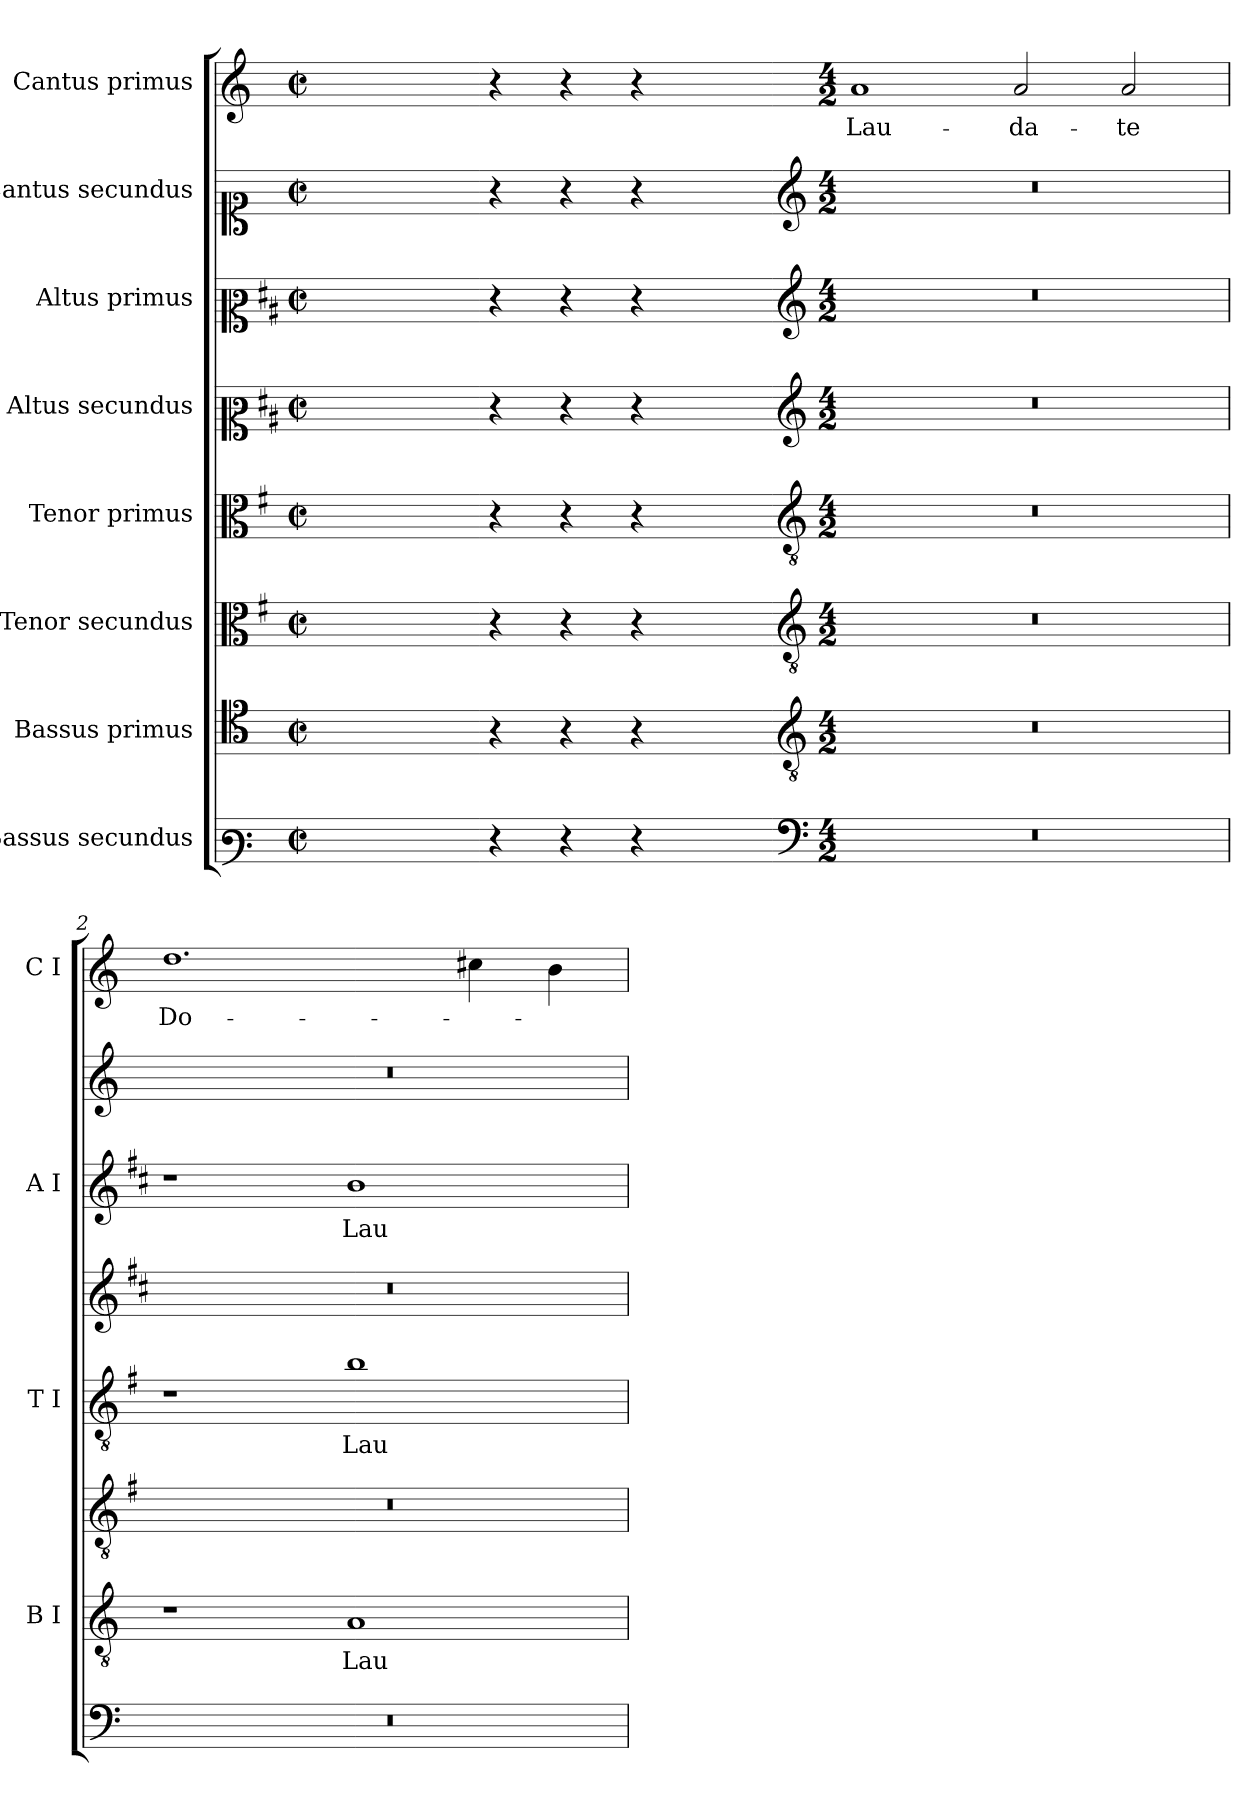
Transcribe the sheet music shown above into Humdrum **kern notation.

**kern	**kern	**text	**kern	**kern	**text	**kern	**kern	**text	**kern	**kern	**text
*part8	*part7	*part7	*part6	*part5	*part5	*part4	*part3	*part3	*part2	*part1	*part1
*staff8	*staff7	*staff7	*staff6	*staff5	*staff5	*staff4	*staff3	*staff3	*staff2	*staff1	*staff1
*I"Bassus secundus	*I"Bassus primus	*	*I"Tenor secundus	*I"Tenor primus	*	*I"Altus secundus	*I"Altus primus	*	*I"Cantus secundus	*I"Cantus primus	*
*	*I'B I	*	*	*I'T I	*	*	*I'A I	*	*	*I'C I	*
*clefF3	*clefC4	*	*clefC3	*clefC3	*	*clefC2	*clefC2	*	*clefC1	*clefG2	*
*	*	*	*ITrd4c7	*ITrd4c7	*	*ITrd1c2	*ITrd1c2	*	*	*	*
*k[]	*k[]	*	*k[]	*k[]	*	*k[]	*k[]	*	*k[]	*k[]	*
*C:	*C:	*	*C:	*C:	*	*C:	*C:	*	*C:	*C:	*
*M2/2	*M2/2	*	*M2/2	*M2/2	*	*M2/2	*M2/2	*	*M2/2	*M2/2	*
*met(c|)	*met(c|)	*	*met(c|)	*met(c|)	*	*met(c|)	*met(c|)	*	*met(c|)	*met(c|)	*
=	=	=	=	=	=	=	=	=	=	=	=
1ryy	1ryy	.	1ryy	1ryy	.	1ryy	1ryy	.	1ryy	1ryy	.
=1X-	=1X-	=1X-	=1X-	=1X-	=1X-	=1X-	=1X-	=1X-	=1X-	=1X-	=1X-
4r	4r	.	4r	4r	.	4r	4r	.	4r	4r	.
4r	4r	.	4r	4r	.	4r	4r	.	4r	4r	.
4r	4r	.	4r	4r	.	4r	4r	.	4r	4r	.
4ryy	4ryy	.	4ryy	4ryy	.	4ryy	4ryy	.	4ryy	4ryy	.
=1-	=1-	=1-	=1-	=1-	=1-	=1-	=1-	=1-	=1-	=1-	=1-
*clefF4	*clefGv2	*	*clefGv2	*clefGv2	*	*clefG2	*clefG2	*	*clefG2	*	*
*M4/2	*M4/2	*	*M4/2	*M4/2	*	*M4/2	*M4/2	*	*M4/2	*M4/2	*
!	!	!	!	!	!	!	!	!	!	!	!LO:LY:b
0r	0r	.	0r	0r	.	0r	0r	.	0r	1a	Lau-
!	!	!	!	!	!	!	!	!	!	!	!LO:LY:b
.	.	.	.	.	.	.	.	.	.	2a/	-da-
!	!	!	!	!	!	!	!	!	!	!	!LO:LY:b
.	.	.	.	.	.	.	.	.	.	2a/	-te
=2	=2	=2	=2	=2	=2	=2	=2	=2	=2	=2	=2
!	!	!	!	!	!	!	!	!	!	!	!LO:LY:b
0r	1r	.	0r	1r	.	0r	1r	.	0r	1.dd	Do-
!	!	!LO:LY:b	!	!	!LO:LY:b	!	!	!LO:LY:b	!	!	!
.	1A	Lau-	.	1e	Lau-	.	1a	Lau-	.	.	.
.	.	.	.	.	.	.	.	.	.	4cc#X\	.
.	.	.	.	.	.	.	.	.	.	4b\	.
=	=	=	=	=	=	=	=	=	=	=	=
*-	*-	*-	*-	*-	*-	*-	*-	*-	*-	*-	*-
